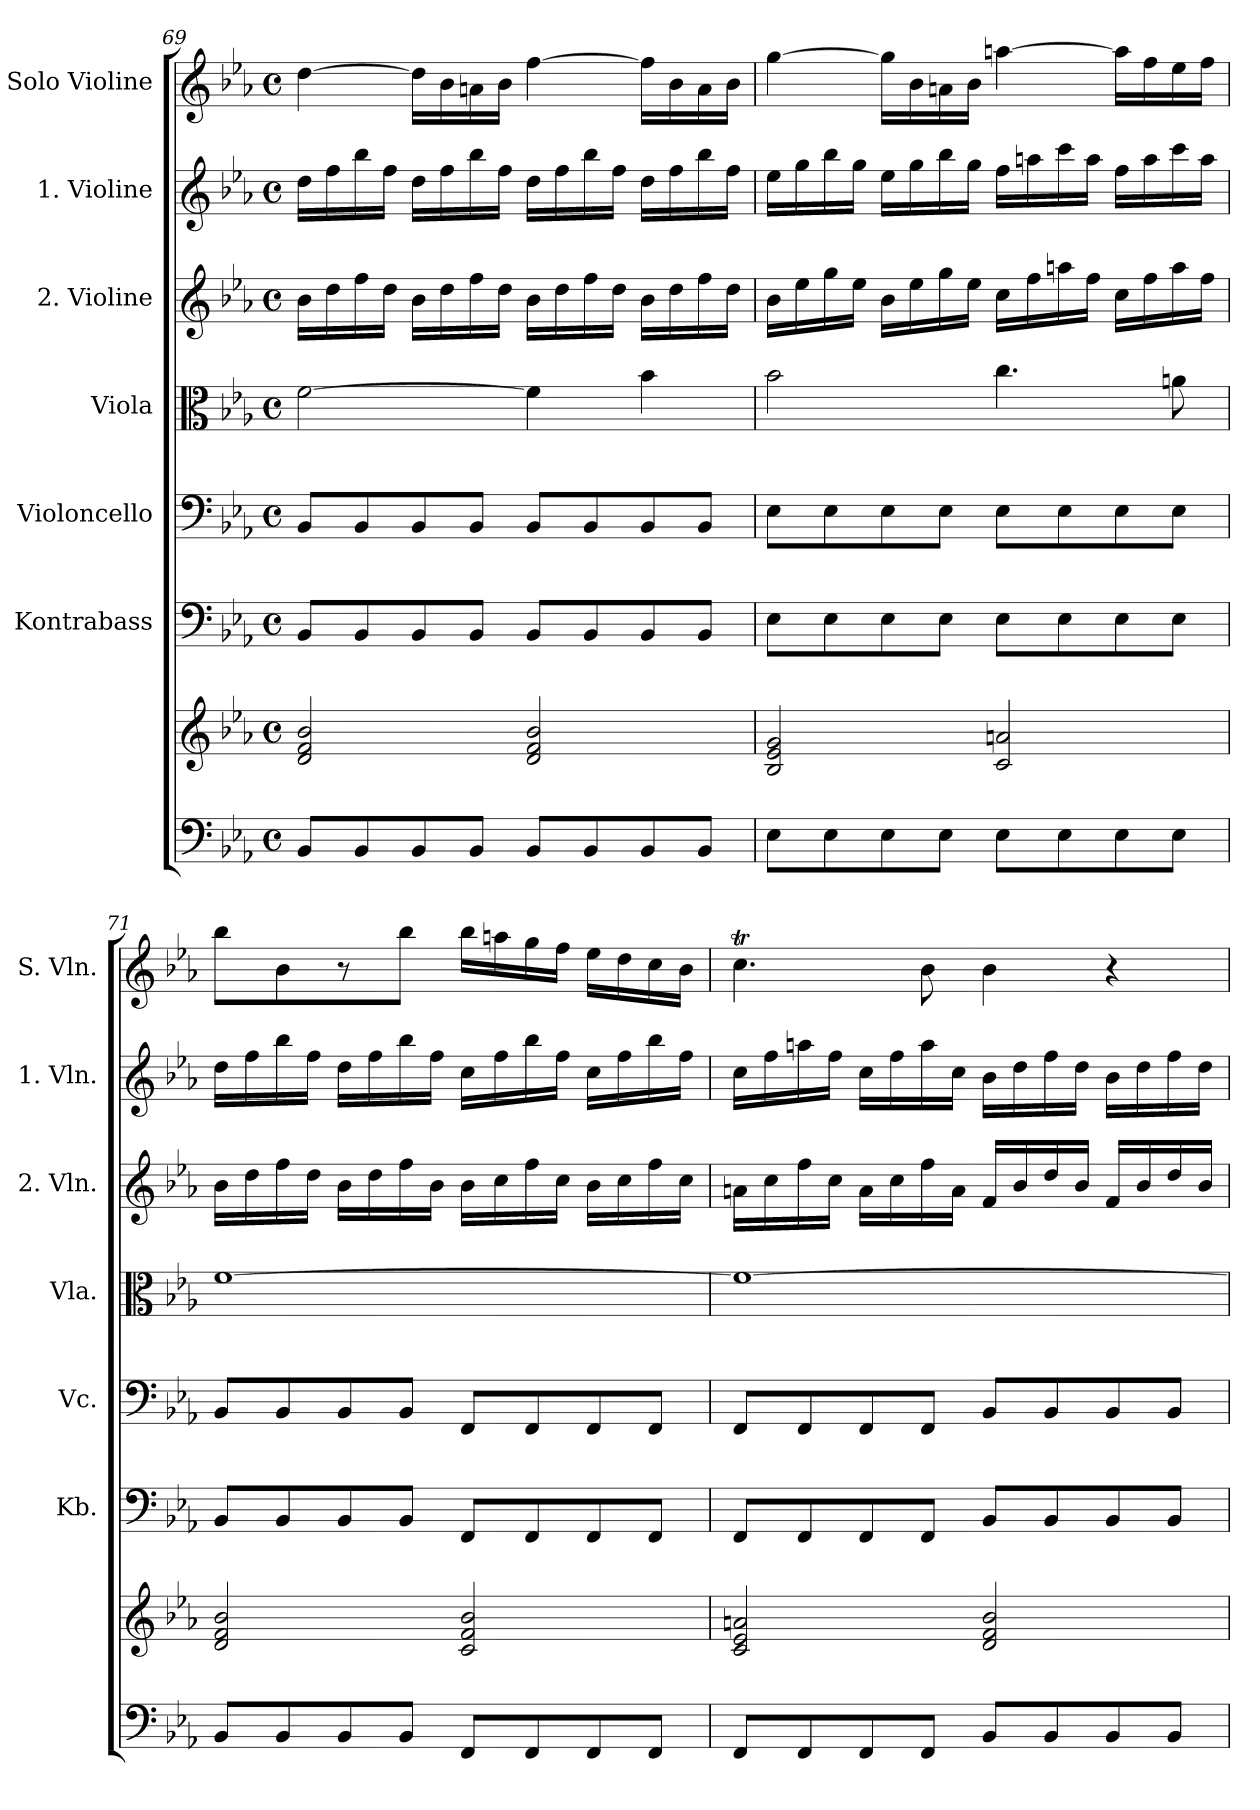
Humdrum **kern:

**kern	**kern	**kern	**kern	**kern	**kern	**kern	**kern
*part7	*part7	*part6	*part5	*part4	*part3	*part2	*part1
*staff8	*staff7	*staff6	*staff5	*staff4	*staff3	*staff2	*staff1
*	*	*I"Kontrabass	*I"Violoncello	*I"Viola	*I"2. Violine	*I"1. Violine	*I"Solo Violine
*	*	*I'Kb.	*I'Vc.	*I'Vla.	*I'2. Vln.	*I'1. Vln.	*I'S. Vln.
!!LO:PB:g=z
*clefF4	*clefG2	*clefF4	*clefF4	*clefC3	*clefG2	*clefG2	*clefG2
*	*	*ITrd7c12	*	*	*	*	*
*k[b-e-a-]	*k[b-e-a-]	*k[b-e-a-]	*k[b-e-a-]	*k[b-e-a-]	*k[b-e-a-]	*k[b-e-a-]	*k[b-e-a-]
*E-:	*E-:	*E-:	*E-:	*E-:	*E-:	*E-:	*E-:
*M4/4	*M4/4	*M4/4	*M4/4	*M4/4	*M4/4	*M4/4	*M4/4
*met(c)	*met(c)	*met(c)	*met(c)	*met(c)	*met(c)	*met(c)	*met(c)
=69	=69	=69	=69	=69	=69	=69	=69
8BB-/L	2d/ 2f/ 2b-/	8BBB-/L	8BB-/L	[2f\	16b-\LL	16dd\LL	[4dd\
.	.	.	.	.	16dd\	16ff\	.
8BB-/	.	8BBB-/	8BB-/	.	16ff\	16bb-\	.
.	.	.	.	.	16dd\JJ	16ff\JJ	.
8BB-/	.	8BBB-/	8BB-/	.	16b-\LL	16dd\LL	16dd\LL]
.	.	.	.	.	16dd\	16ff\	16b-\
8BB-/J	.	8BBB-/J	8BB-/J	.	16ff\	16bb-\	16an\
.	.	.	.	.	16dd\JJ	16ff\JJ	16b-\JJ
8BB-/L	2d/ 2f/ 2b-/	8BBB-/L	8BB-/L	4f\]	16b-\LL	16dd\LL	[4ff\
.	.	.	.	.	16dd\	16ff\	.
8BB-/	.	8BBB-/	8BB-/	.	16ff\	16bb-\	.
.	.	.	.	.	16dd\JJ	16ff\JJ	.
8BB-/	.	8BBB-/	8BB-/	4b-\	16b-\LL	16dd\LL	16ff\LL]
.	.	.	.	.	16dd\	16ff\	16b-\
8BB-/J	.	8BBB-/J	8BB-/J	.	16ff\	16bb-\	16a\
.	.	.	.	.	16dd\JJ	16ff\JJ	16b-\JJ
=70	=70	=70	=70	=70	=70	=70	=70
8E-\L	2B-/ 2e-/ 2g/	8EE-\L	8E-\L	2b-\	16b-\LL	16ee-\LL	[4gg\
.	.	.	.	.	16ee-\	16gg\	.
8E-\	.	8EE-\	8E-\	.	16gg\	16bb-\	.
.	.	.	.	.	16ee-\JJ	16gg\JJ	.
8E-\	.	8EE-\	8E-\	.	16b-\LL	16ee-\LL	16gg\LL]
.	.	.	.	.	16ee-\	16gg\	16b-\
8E-\J	.	8EE-\J	8E-\J	.	16gg\	16bb-\	16an\
.	.	.	.	.	16ee-\JJ	16gg\JJ	16b-\JJ
8E-\L	2c/ 2an/	8EE-\L	8E-\L	4.cc\	16cc\LL	16ff\LL	[4aan\
.	.	.	.	.	16ff\	16aan\	.
8E-\	.	8EE-\	8E-\	.	16aan\	16ccc\	.
.	.	.	.	.	16ff\JJ	16aa\JJ	.
8E-\	.	8EE-\	8E-\	.	16cc\LL	16ff\LL	16aa\LL]
.	.	.	.	.	16ff\	16aa\	16ff\
8E-\J	.	8EE-\J	8E-\J	8an\	16aa\	16ccc\	16ee-\
.	.	.	.	.	16ff\JJ	16aa\JJ	16ff\JJ
!!LO:PB:g=z
=71	=71	=71	=71	=71	=71	=71	=71
8BB-/L	2d/ 2f/ 2b-/	8BBB-/L	8BB-/L	[1f	16b-\LL	16dd\LL	8bb-\L
.	.	.	.	.	16dd\	16ff\	.
8BB-/	.	8BBB-/	8BB-/	.	16ff\	16bb-\	8b-\
.	.	.	.	.	16dd\JJ	16ff\JJ	.
8BB-/	.	8BBB-/	8BB-/	.	16b-\LL	16dd\LL	8r
.	.	.	.	.	16dd\	16ff\	.
8BB-/J	.	8BBB-/J	8BB-/J	.	16ff\	16bb-\	8bb-\J
.	.	.	.	.	16b-\JJ	16ff\JJ	.
8FF/L	2c/ 2f/ 2b-/	8FFF/L	8FF/L	.	16b-\LL	16cc\LL	16bb-\LL
.	.	.	.	.	16cc\	16ff\	16aan\
8FF/	.	8FFF/	8FF/	.	16ff\	16bb-\	16gg\
.	.	.	.	.	16cc\JJ	16ff\JJ	16ff\JJ
8FF/	.	8FFF/	8FF/	.	16b-\LL	16cc\LL	16ee-\LL
.	.	.	.	.	16cc\	16ff\	16dd\
8FF/J	.	8FFF/J	8FF/J	.	16ff\	16bb-\	16cc\
.	.	.	.	.	16cc\JJ	16ff\JJ	16b-\JJ
=72	=72	=72	=72	=72	=72	=72	=72
8FF/L	2c/ 2e-/ 2an/	8FFF/L	8FF/L	1f_	16an\LL	16cc\LL	4.ccT\
.	.	.	.	.	16cc\	16ff\	.
8FF/	.	8FFF/	8FF/	.	16ff\	16aan\	.
.	.	.	.	.	16cc\JJ	16ff\JJ	.
8FF/	.	8FFF/	8FF/	.	16a\LL	16cc\LL	.
.	.	.	.	.	16cc\	16ff\	.
8FF/J	.	8FFF/J	8FF/J	.	16ff\	16aa\	8b-\
.	.	.	.	.	16a\JJ	16cc\JJ	.
8BB-/L	2d/ 2f/ 2b-/	8BBB-/L	8BB-/L	.	16f/LL	16b-\LL	4b-\
.	.	.	.	.	16b-/	16dd\	.
8BB-/	.	8BBB-/	8BB-/	.	16dd/	16ff\	.
.	.	.	.	.	16b-/JJ	16dd\JJ	.
8BB-/	.	8BBB-/	8BB-/	.	16f/LL	16b-\LL	4r
.	.	.	.	.	16b-/	16dd\	.
8BB-/J	.	8BBB-/J	8BB-/J	.	16dd/	16ff\	.
.	.	.	.	.	16b-/JJ	16dd\JJ	.
=	=	=	=	=	=	=	=
*-	*-	*-	*-	*-	*-	*-	*-
